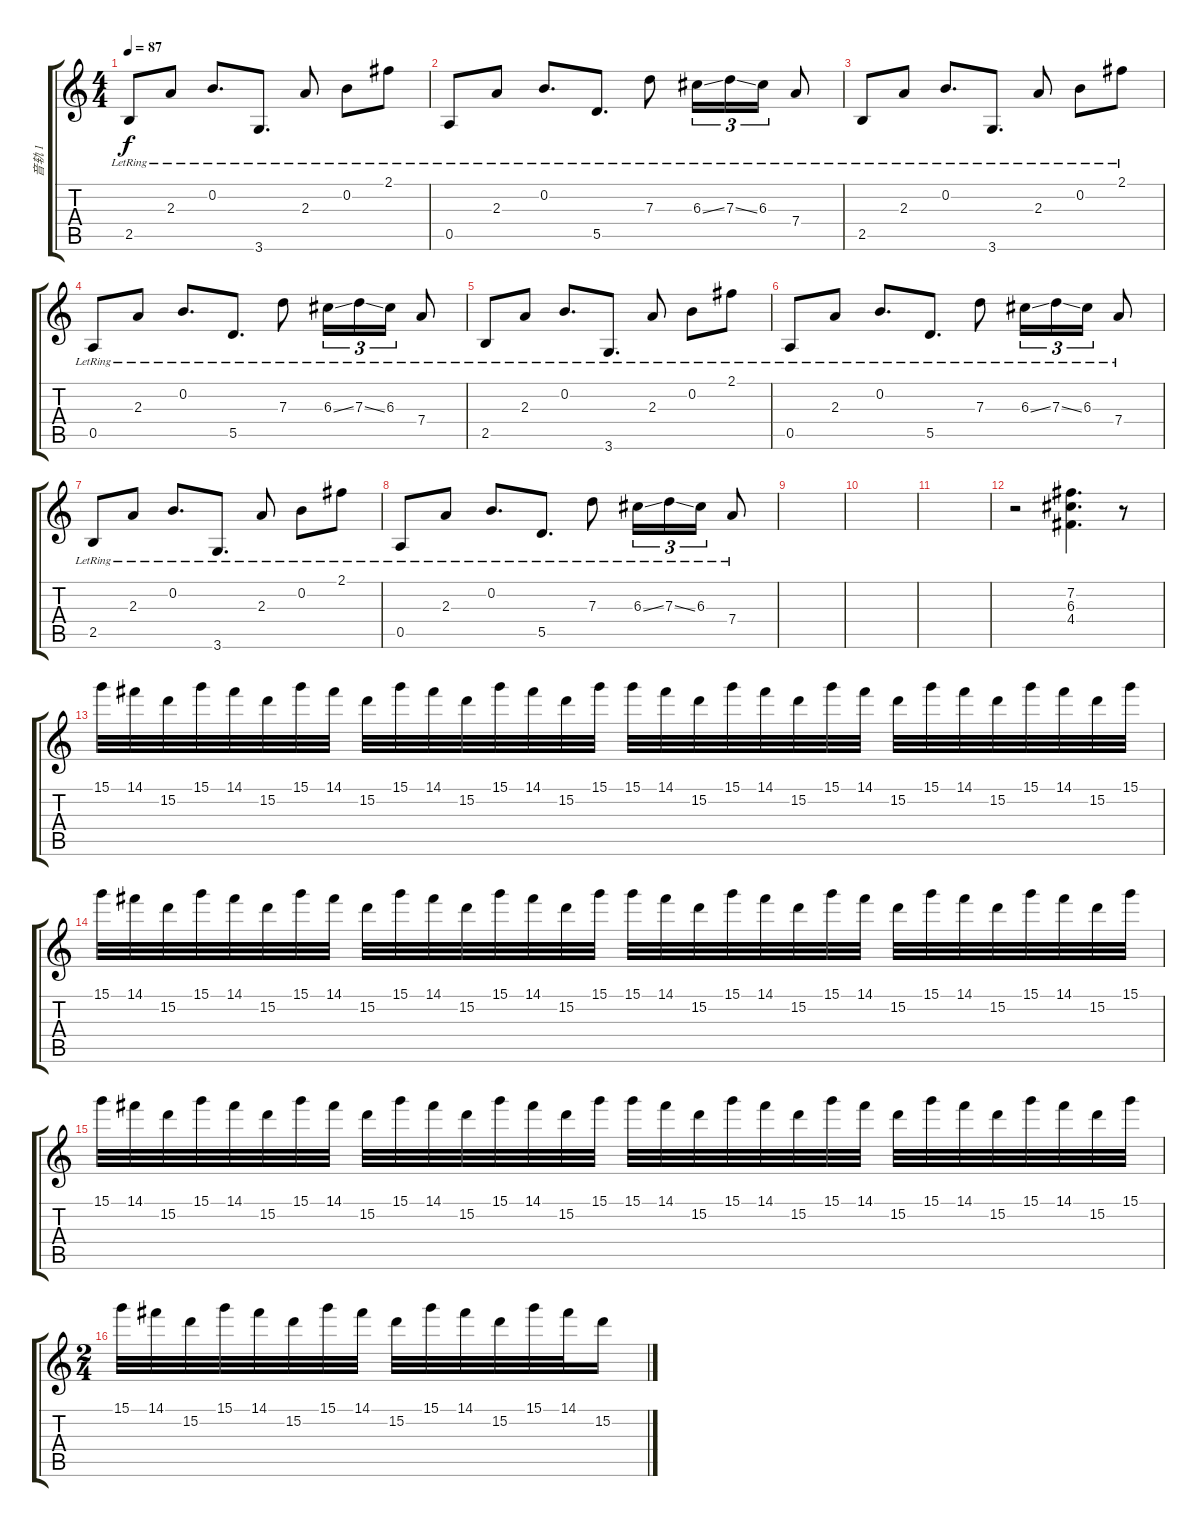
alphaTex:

\track ("音轨 1" "音轨 1") {instrument electricguitarmuted}
\staff {score tabs}
\tuning (E4 B3 G3 D3 A2 E2) {hide}
\ts (4 4)
\tempo 87
\clef g2
\ks c
2.5{lr}.8{dy f} 2.3{lr}.8 0.2{lr}.8{d} 3.6{lr}.8{d} 2.3{lr}.8 0.2{lr}.8 2.1{lr}.8 |
0.5{lr}.8 2.3{lr}.8 0.2{lr}.8{d} 5.5{lr}.8{d} 7.3{lr}.8 6.3{ss lr}.16{tu (3 2)} 7.3{ss lr}.16{tu (3 2)} 6.3{lr}.16{tu (3 2)} 7.4{lr}.8 |
2.5{lr}.8 2.3{lr}.8 0.2{lr}.8{d} 3.6{lr}.8{d} 2.3{lr}.8 0.2{lr}.8 2.1{lr}.8 |
0.5{lr}.8 2.3{lr}.8 0.2{lr}.8{d} 5.5{lr}.8{d} 7.3{lr}.8 6.3{ss lr}.16{tu (3 2)} 7.3{ss lr}.16{tu (3 2)} 6.3{lr}.16{tu (3 2)} 7.4{lr}.8 |
2.5{lr}.8 2.3{lr}.8 0.2{lr}.8{d} 3.6{lr}.8{d} 2.3{lr}.8 0.2{lr}.8 2.1{lr}.8 |
0.5{lr}.8 2.3{lr}.8 0.2{lr}.8{d} 5.5{lr}.8{d} 7.3{lr}.8 6.3{ss lr}.16{tu (3 2)} 7.3{ss lr}.16{tu (3 2)} 6.3{lr}.16{tu (3 2)} 7.4{lr}.8 |
2.5{lr}.8 2.3{lr}.8 0.2{lr}.8{d} 3.6{lr}.8{d} 2.3{lr}.8 0.2{lr}.8 2.1{lr}.8 |
0.5{lr}.8 2.3{lr}.8 0.2{lr}.8{d} 5.5{lr}.8{d} 7.3{lr}.8 6.3{ss lr}.16{tu (3 2)} 7.3{ss lr}.16{tu (3 2)} 6.3{lr}.16{tu (3 2)} 7.4{lr}.8 |
|
|
|
r.2{volume 5} (7.2 6.3 4.4).4{d volume 12 instrument overdrivenguitar} r.8 |
15.1.32{volume 9} 14.1.32 15.2.32 15.1.32 14.1.32 15.2.32 15.1.32 14.1.32 15.2.32 15.1.32 14.1.32 15.2.32 15.1.32 14.1.32 15.2.32 15.1.32 15.1.32 14.1.32 15.2.32 15.1.32 14.1.32 15.2.32 15.1.32 14.1.32 15.2.32 15.1.32 14.1.32 15.2.32 15.1.32 14.1.32 15.2.32 15.1.32 |
15.1.32 14.1.32 15.2.32 15.1.32 14.1.32 15.2.32 15.1.32 14.1.32 15.2.32 15.1.32 14.1.32 15.2.32 15.1.32 14.1.32 15.2.32 15.1.32 15.1.32 14.1.32 15.2.32 15.1.32 14.1.32 15.2.32 15.1.32 14.1.32 15.2.32 15.1.32 14.1.32 15.2.32 15.1.32 14.1.32 15.2.32 15.1.32 |
15.1.32 14.1.32 15.2.32 15.1.32 14.1.32 15.2.32 15.1.32 14.1.32 15.2.32 15.1.32 14.1.32 15.2.32 15.1.32 14.1.32 15.2.32 15.1.32 15.1.32 14.1.32 15.2.32 15.1.32 14.1.32 15.2.32 15.1.32 14.1.32 15.2.32 15.1.32 14.1.32 15.2.32 15.1.32 14.1.32 15.2.32 15.1.32 |
\ts (2 4)
15.1.32 14.1.32 15.2.32 15.1.32 14.1.32 15.2.32 15.1.32 14.1.32 15.2.32 15.1.32 14.1.32 15.2.32 15.1.32 14.1.32 15.2.16
